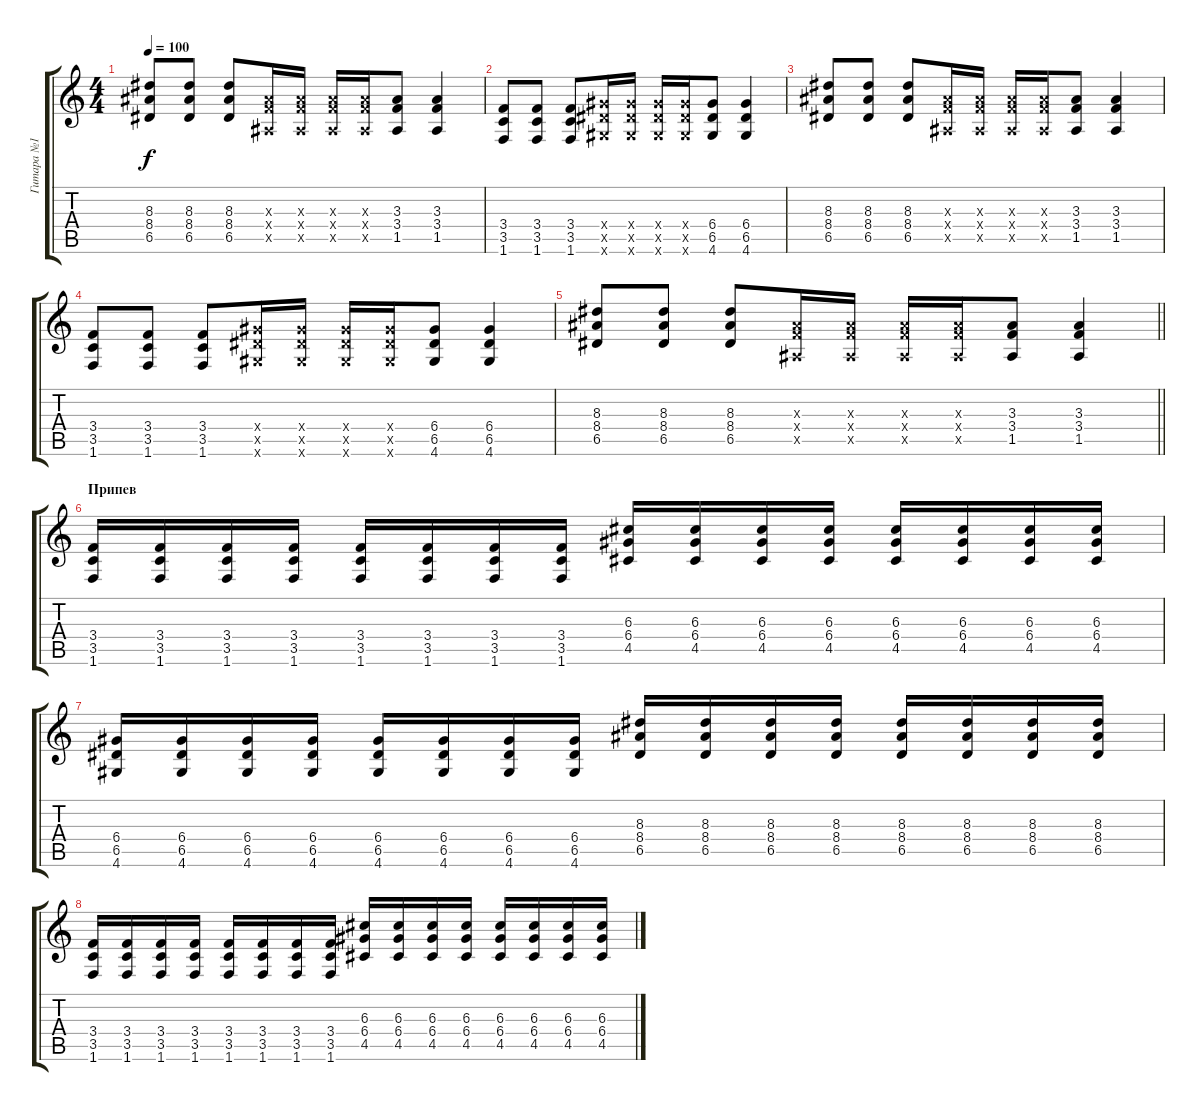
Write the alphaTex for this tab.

\track ("Гитара №1" "Гитара №1") {instrument distortionguitar}
\staff {score tabs}
\tuning (E4 B3 G3 D3 A2 E2) {hide}
\ts (4 4)
\tempo 100
\clef g2
\ks c
(8.3 8.4 6.5).8{dy f} (8.3 8.4 6.5).8 (8.3 8.4 6.5).8 (3.3{x} 3.4{x} 1.5{x}).16 (3.3{x} 3.4{x} 1.5{x}).16 (3.3{x} 3.4{x} 1.5{x}).16 (3.3{x} 3.4{x} 1.5{x}).16 (3.3 3.4 1.5).8 (3.3 3.4 1.5).4 |
(3.4 3.5 1.6).8 (3.4 3.5 1.6).8 (3.4 3.5 1.6).8 (6.4{x} 6.5{x} 4.6{x}).16 (6.4{x} 6.5{x} 4.6{x}).16 (6.4{x} 6.5{x} 4.6{x}).16 (6.4{x} 6.5{x} 4.6{x}).16 (6.4 6.5 4.6).8 (6.4 6.5 4.6).4 |
(8.3 8.4 6.5).8 (8.3 8.4 6.5).8 (8.3 8.4 6.5).8 (3.3{x} 3.4{x} 1.5{x}).16 (3.3{x} 3.4{x} 1.5{x}).16 (3.3{x} 3.4{x} 1.5{x}).16 (3.3{x} 3.4{x} 1.5{x}).16 (3.3 3.4 1.5).8 (3.3 3.4 1.5).4 |
(3.4 3.5 1.6).8 (3.4 3.5 1.6).8 (3.4 3.5 1.6).8 (6.4{x} 6.5{x} 4.6{x}).16 (6.4{x} 6.5{x} 4.6{x}).16 (6.4{x} 6.5{x} 4.6{x}).16 (6.4{x} 6.5{x} 4.6{x}).16 (6.4 6.5 4.6).8 (6.4 6.5 4.6).4 |
\barLineRight lightlight
(8.3 8.4 6.5).8 (8.3 8.4 6.5).8 (8.3 8.4 6.5).8 (3.3{x} 3.4{x} 1.5{x}).16 (3.3{x} 3.4{x} 1.5{x}).16 (3.3{x} 3.4{x} 1.5{x}).16 (3.3{x} 3.4{x} 1.5{x}).16 (3.3 3.4 1.5).8 (3.3 3.4 1.5).4 |
\section ("" "Припев")
(3.4 3.5 1.6).16 (3.4 3.5 1.6).16 (3.4 3.5 1.6).16 (3.4 3.5 1.6).16 (3.4 3.5 1.6).16 (3.4 3.5 1.6).16 (3.4 3.5 1.6).16 (3.4 3.5 1.6).16 (6.3 6.4 4.5).16 (6.3 6.4 4.5).16 (6.3 6.4 4.5).16 (6.3 6.4 4.5).16 (6.3 6.4 4.5).16 (6.3 6.4 4.5).16 (6.3 6.4 4.5).16 (6.3 6.4 4.5).16 |
(6.4 6.5 4.6).16 (6.4 6.5 4.6).16 (6.4 6.5 4.6).16 (6.4 6.5 4.6).16 (6.4 6.5 4.6).16 (6.4 6.5 4.6).16 (6.4 6.5 4.6).16 (6.4 6.5 4.6).16 (8.3 8.4 6.5).16 (8.3 8.4 6.5).16 (8.3 8.4 6.5).16 (8.3 8.4 6.5).16 (8.3 8.4 6.5).16 (8.3 8.4 6.5).16 (8.3 8.4 6.5).16 (8.3 8.4 6.5).16 |
(3.4 3.5 1.6).16 (3.4 3.5 1.6).16 (3.4 3.5 1.6).16 (3.4 3.5 1.6).16 (3.4 3.5 1.6).16 (3.4 3.5 1.6).16 (3.4 3.5 1.6).16 (3.4 3.5 1.6).16 (6.3 6.4 4.5).16 (6.3 6.4 4.5).16 (6.3 6.4 4.5).16 (6.3 6.4 4.5).16 (6.3 6.4 4.5).16 (6.3 6.4 4.5).16 (6.3 6.4 4.5).16 (6.3 6.4 4.5).16
